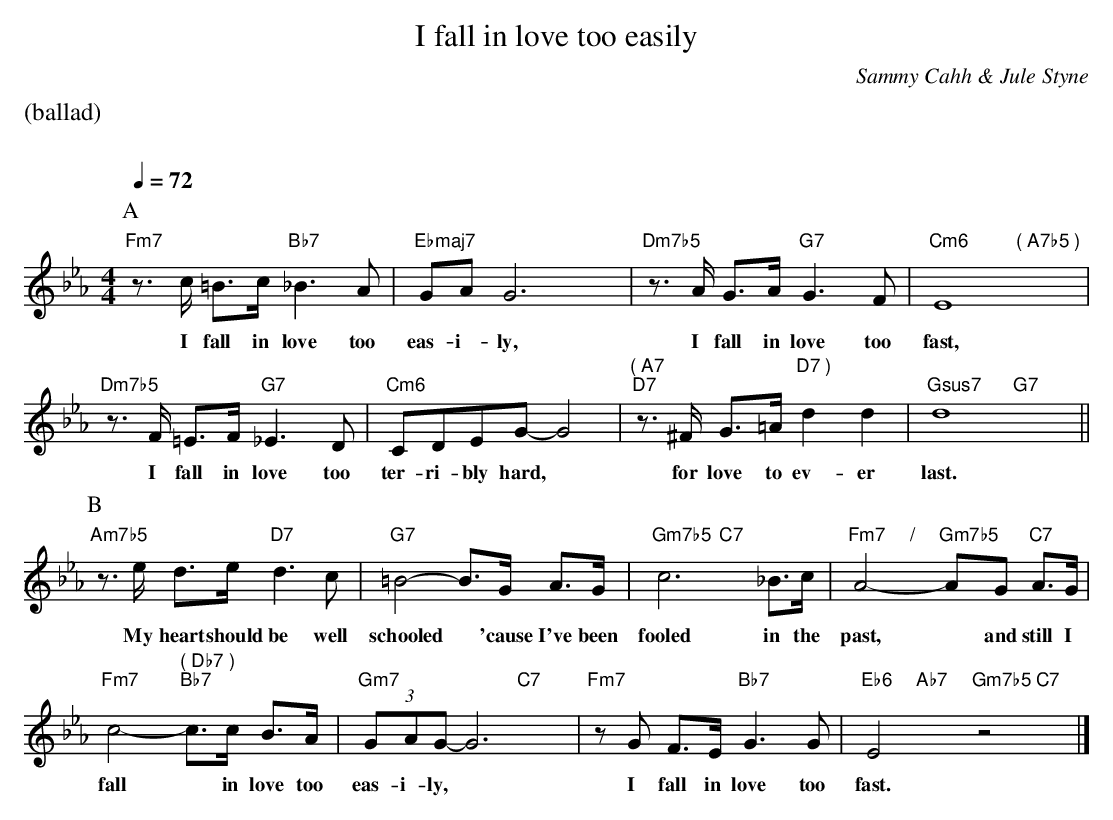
X:1
T:I fall in love too easily
M:4/4
L:1/8
C:Sammy Cahh & Jule Styne
Q:1/4=72
%%staves (chords melody)
K:Eb
%%text (ballad)
%%vskip 20
P:A
V:chords
"Fm7"x4 "Bb7"x4 | "Ebmaj7"x4 x4 | "Dm7b5"x4 "G7"x4 | "Cm6"x4 "( A7b5 )"x4 |
"Dm7b5"x4 "G7"x4 | "Cm6"x4 x4 | "( A7" "D7"x4 "D7 )" " "x4 | "Gsus7"x4 "G7"x4 ||
V:melody
z>c =B>c _B3A | GAG6 | z>A G>A G3F | E8 |
w:I fall in love too eas-i-ly, I fall in love too fast,
z>F =E>F _E3D | CDEG-G4 | z>^F G>=A d2d2 | d8 ||
w:I fall in love too ter-ri-bly hard, * for love to ev-er last.
P:B
V:chords
"Am7b5"x4 "D7"x4 | "G7"x4 x4 | "Gm7b5"x4 "C7"x4 | "Fm7"x2"  /"x2 "Gm7b5"x2"C7"x2 |
"Fm7"x4 "( Db7 )" "Bb7"x4 | "Gm7"x4 "C7"x4 | "Fm7"x4 "Bb7"x4 | "Eb6"x2"Ab7"x2 "Gm7b5"x2"C7"x2|]
V:melody
z>e d>e d3c | =B4-B>G A>G | c6 _B>c | A4-AG A>G|
w:My heart should be well schooled * 'cause I've been fooled in the past, * and still I
c4-c>c B>A | (3GAG-G6 | zG F>E G3G | E4z4|]
w:fall * in love too eas-i-ly, * I fall in love too fast.
